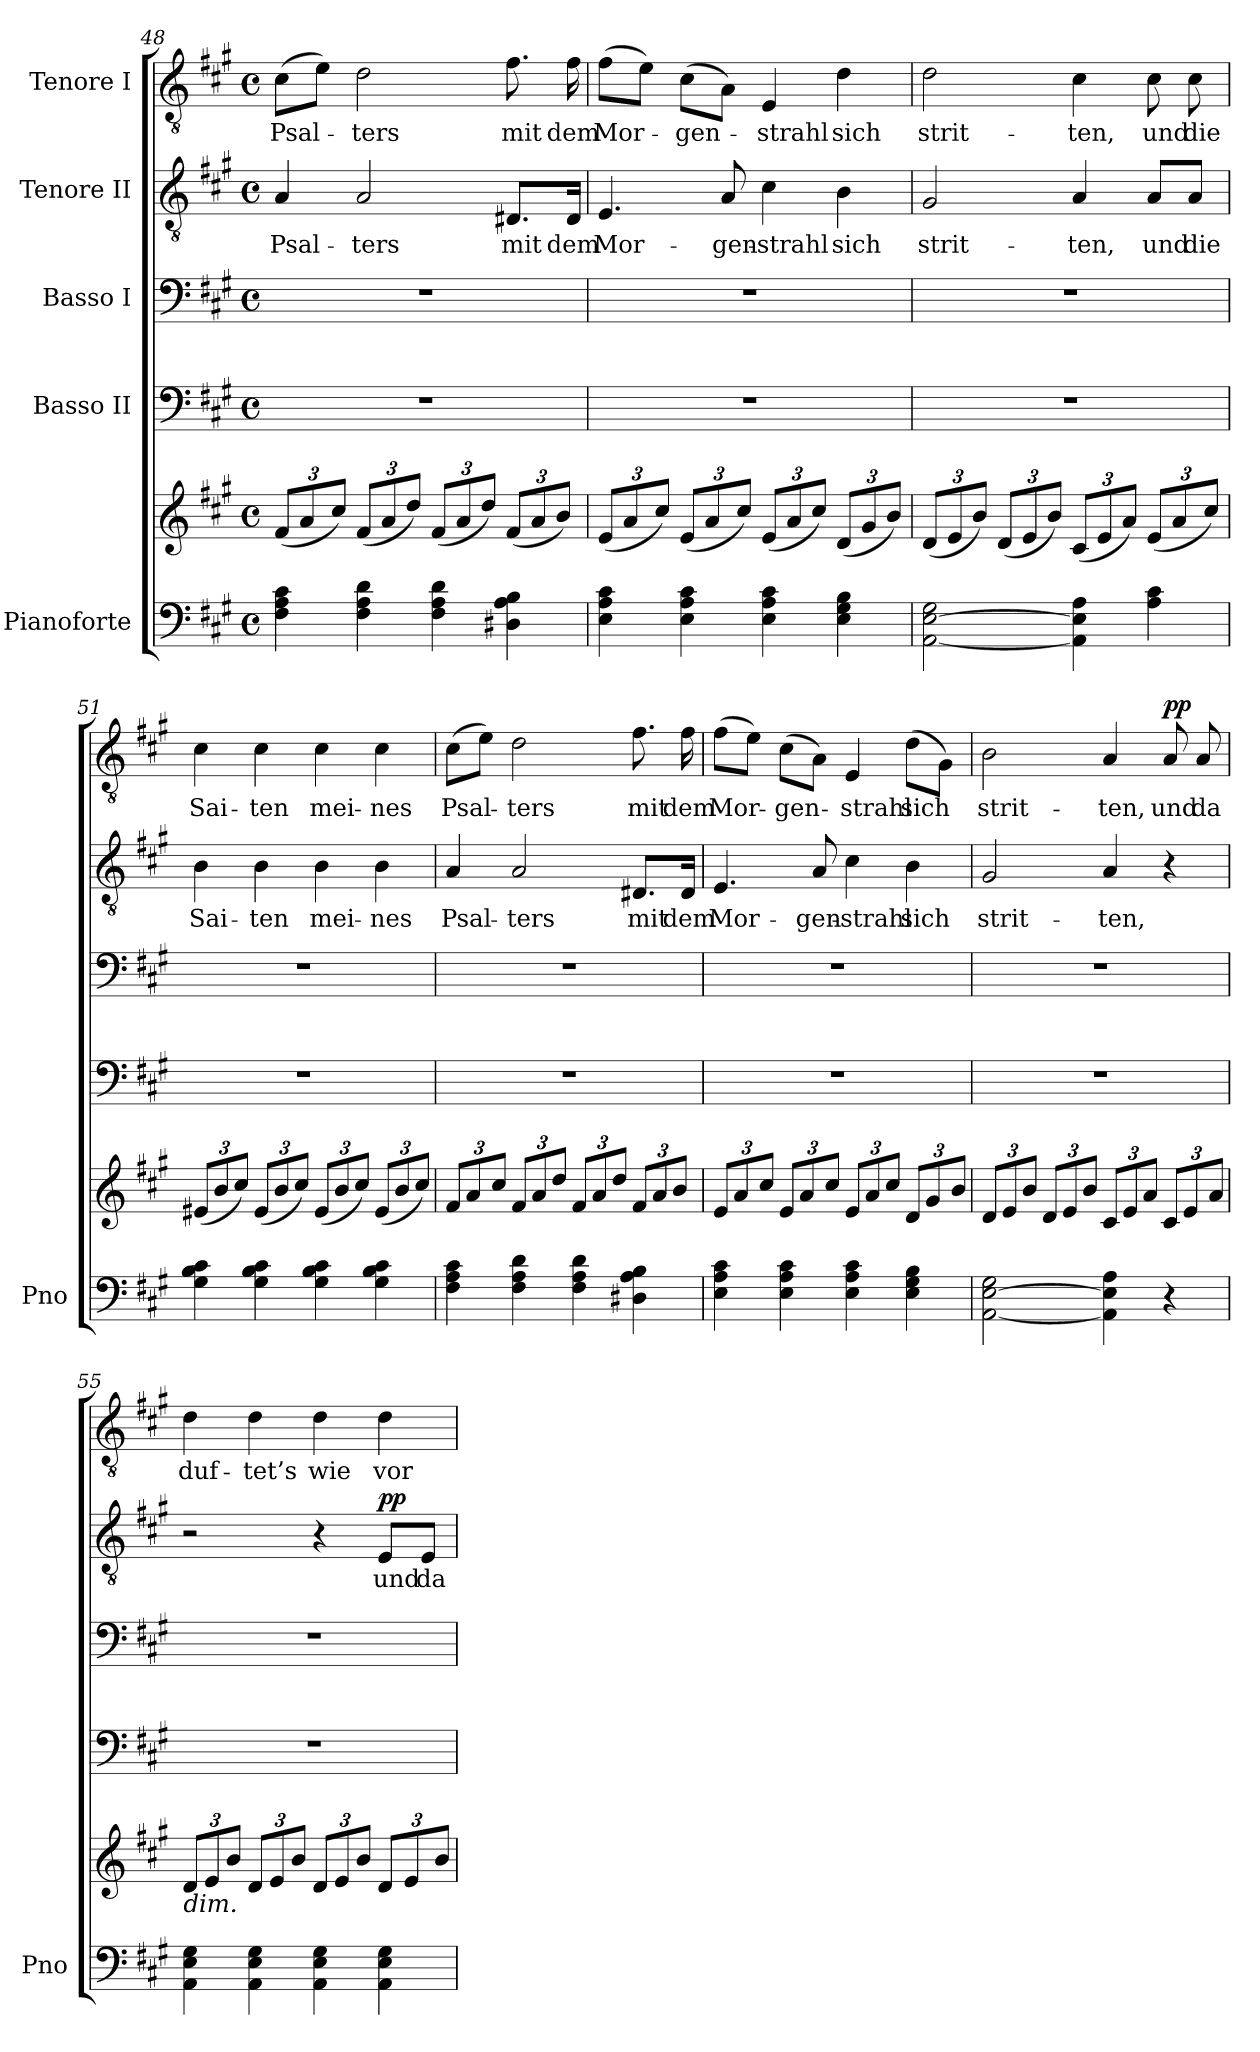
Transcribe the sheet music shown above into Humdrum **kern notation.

**kern	**kern	**kern	**kern	**kern	**text	**dynam	**kern	**text	**dynam
*part5	*part5	*part4	*part3	*part2	*part2	*part2	*part1	*part1	*part1
*staff6	*staff5	*staff4	*staff3	*staff2	*staff2	*staff2	*staff1	*staff1	*staff1
*I"Pianoforte	*	*I"Basso II	*I"Basso I	*I"Tenore II	*	*	*I"Tenore I	*	*
*I'Pno	*	*	*	*	*	*	*	*	*
*clefF4	*clefG2	*clefF4	*clefF4	*clefGv2	*	*	*clefGv2	*	*
*k[f#c#g#]	*k[f#c#g#]	*k[f#c#g#]	*k[f#c#g#]	*k[f#c#g#]	*	*	*k[f#c#g#]	*	*
*M4/4	*M4/4	*M4/4	*M4/4	*M4/4	*	*	*M4/4	*	*
*met(c)	*met(c)	*met(c)	*met(c)	*met(c)	*	*	*met(c)	*	*
*	*Xbrackettup	*	*	*	*	*	*	*	*
=48	=48	=48	=48	=48	=48	=48	=48	=48	=48
!	!	!	!	!	!LO:LY:b	!	!	!LO:LY:b	!
4F#\ 4A\ 4c#\	(12f#/L	1r	1r	4A/	Psal-	.	(8c#\L	Psal-	.
.	12a/	.	.	.	.	.	.	.	.
.	.	.	.	.	.	.	8e\J)	.	.
.	12cc#/J)	.	.	.	.	.	.	.	.
!	!	!	!	!	!LO:LY:b	!	!	!LO:LY:b	!
4F#\ 4A\ 4d\	(12f#/L	.	.	2A/	-ters	.	2d\	-ters	.
.	12a/	.	.	.	.	.	.	.	.
.	12dd/J)	.	.	.	.	.	.	.	.
4F#\ 4A\ 4d\	(12f#/L	.	.	.	.	.	.	.	.
.	12a/	.	.	.	.	.	.	.	.
.	12dd/J)	.	.	.	.	.	.	.	.
!	!	!	!	!	!LO:LY:b	!	!	!LO:LY:b	!
4D#X\ 4A\ 4B\	(12f#/L	.	.	8.D#X/L	mit	.	8.f#\	mit	.
.	12a/	.	.	.	.	.	.	.	.
.	12b/J)	.	.	.	.	.	.	.	.
!	!	!	!	!	!LO:LY:b	!	!	!LO:LY:b	!
.	.	.	.	16D#/Jk	dem	.	16f#\	dem	.
!!LO:LB:g=z
=49	=49	=49	=49	=49	=49	=49	=49	=49	=49
!	!	!	!	!	!LO:LY:b	!	!	!LO:LY:b	!
4E\ 4A\ 4c#\	(12e/L	1r	1r	4.E/	Mor-	.	(8f#\L	Mor-	.
.	12a/	.	.	.	.	.	.	.	.
.	.	.	.	.	.	.	8e\J)	.	.
.	12cc#/J)	.	.	.	.	.	.	.	.
!	!	!	!	!	!	!	!	!LO:LY:b	!
4E\ 4A\ 4c#\	(12e/L	.	.	.	.	.	(8c#\L	-gen-	.
.	12a/	.	.	.	.	.	.	.	.
!	!	!	!	!	!LO:LY:b	!	!	!	!
.	.	.	.	8A/	-gen-	.	8A\J)	.	.
.	12cc#/J)	.	.	.	.	.	.	.	.
!	!	!	!	!	!LO:LY:b	!	!	!LO:LY:b	!
4E\ 4A\ 4c#\	(12e/L	.	.	4c#\	-strahl	.	4E/	-strahl	.
.	12a/	.	.	.	.	.	.	.	.
.	12cc#/J)	.	.	.	.	.	.	.	.
!	!	!	!	!	!LO:LY:b	!	!	!LO:LY:b	!
4E\ 4G#\ 4B\	(12d/L	.	.	4B\	sich	.	4d\	sich	.
.	12g#/	.	.	.	.	.	.	.	.
.	12b/J)	.	.	.	.	.	.	.	.
=50	=50	=50	=50	=50	=50	=50	=50	=50	=50
!	!	!	!	!	!LO:LY:b	!	!	!LO:LY:b	!
[2AA\ [2E\ 2G#\	(12d/L	1r	1r	2G#/	strit-	.	2d\	strit-	.
.	12e/	.	.	.	.	.	.	.	.
.	12b/J)	.	.	.	.	.	.	.	.
.	(12d/L	.	.	.	.	.	.	.	.
.	12e/	.	.	.	.	.	.	.	.
.	12b/J)	.	.	.	.	.	.	.	.
!	!	!	!	!	!LO:LY:b	!	!	!LO:LY:b	!
4AA\] 4E\] 4A\	(12c#/L	.	.	4A/	-ten,	.	4c#\	-ten,	.
.	12e/	.	.	.	.	.	.	.	.
.	12a/J)	.	.	.	.	.	.	.	.
!	!	!	!	!	!LO:LY:b	!	!	!LO:LY:b	!
4A\ 4c#\	(12e/L	.	.	8A/L	und	.	8c#\	und	.
.	12a/	.	.	.	.	.	.	.	.
!	!	!	!	!	!LO:LY:b	!	!	!LO:LY:b	!
.	.	.	.	8A/J	die	.	8c#\	die	.
.	12cc#/J)	.	.	.	.	.	.	.	.
=51	=51	=51	=51	=51	=51	=51	=51	=51	=51
!	!	!	!	!	!LO:LY:b	!	!	!LO:LY:b	!
4G#\ 4B\ 4c#\	(12e#X/L	1r	1r	4B\	Sai-	.	4c#\	Sai-	.
.	12b/	.	.	.	.	.	.	.	.
.	12cc#/J)	.	.	.	.	.	.	.	.
!	!	!	!	!	!LO:LY:b	!	!	!LO:LY:b	!
4G#\ 4B\ 4c#\	(12e#/L	.	.	4B\	-ten	.	4c#\	-ten	.
.	12b/	.	.	.	.	.	.	.	.
.	12cc#/J)	.	.	.	.	.	.	.	.
!	!	!	!	!	!LO:LY:b	!	!	!LO:LY:b	!
4G#\ 4B\ 4c#\	(12e#/L	.	.	4B\	mei-	.	4c#\	mei-	.
.	12b/	.	.	.	.	.	.	.	.
.	12cc#/J)	.	.	.	.	.	.	.	.
!	!	!	!	!	!LO:LY:b	!	!	!LO:LY:b	!
4G#\ 4B\ 4c#\	(12e#/L	.	.	4B\	-nes	.	4c#\	-nes	.
.	12b/	.	.	.	.	.	.	.	.
.	12cc#/J)	.	.	.	.	.	.	.	.
=52	=52	=52	=52	=52	=52	=52	=52	=52	=52
!	!	!	!	!	!LO:LY:b	!	!	!LO:LY:b	!
4F#\ 4A\ 4c#\	12f#/L	1r	1r	4A/	Psal-	.	(8c#\L	Psal-	.
.	12a/	.	.	.	.	.	.	.	.
.	.	.	.	.	.	.	8e\J)	.	.
.	12cc#/J	.	.	.	.	.	.	.	.
!	!	!	!	!	!LO:LY:b	!	!	!LO:LY:b	!
4F#\ 4A\ 4d\	12f#/L	.	.	2A/	-ters	.	2d\	-ters	.
.	12a/	.	.	.	.	.	.	.	.
.	12dd/J	.	.	.	.	.	.	.	.
4F#\ 4A\ 4d\	12f#/L	.	.	.	.	.	.	.	.
.	12a/	.	.	.	.	.	.	.	.
.	12dd/J	.	.	.	.	.	.	.	.
!	!	!	!	!	!LO:LY:b	!	!	!LO:LY:b	!
4D#X\ 4A\ 4B\	12f#/L	.	.	8.D#X/L	mit	.	8.f#\	mit	.
.	12a/	.	.	.	.	.	.	.	.
.	12b/J	.	.	.	.	.	.	.	.
!	!	!	!	!	!LO:LY:b	!	!	!LO:LY:b	!
.	.	.	.	16D#/Jk	dem	.	16f#\	dem	.
!!LO:LB:g=z
=53	=53	=53	=53	=53	=53	=53	=53	=53	=53
!	!	!	!	!	!LO:LY:b	!	!	!LO:LY:b	!
4E\ 4A\ 4c#\	12e/L	1r	1r	4.E/	Mor-	.	(8f#\L	Mor-	.
.	12a/	.	.	.	.	.	.	.	.
.	.	.	.	.	.	.	8e\J)	.	.
.	12cc#/J	.	.	.	.	.	.	.	.
!	!	!	!	!	!	!	!	!LO:LY:b	!
4E\ 4A\ 4c#\	12e/L	.	.	.	.	.	(8c#\L	-gen-	.
.	12a/	.	.	.	.	.	.	.	.
!	!	!	!	!	!LO:LY:b	!	!	!	!
.	.	.	.	8A/	-gen-	.	8A\J)	.	.
.	12cc#/J	.	.	.	.	.	.	.	.
!	!	!	!	!	!LO:LY:b	!	!	!LO:LY:b	!
4E\ 4A\ 4c#\	12e/L	.	.	4c#\	-strahl	.	4E/	-strahl	.
.	12a/	.	.	.	.	.	.	.	.
.	12cc#/J	.	.	.	.	.	.	.	.
!	!	!	!	!	!LO:LY:b	!	!	!LO:LY:b	!
4E\ 4G#\ 4B\	12d/L	.	.	4B\	sich	.	(8d\L	sich	.
.	12g#/	.	.	.	.	.	.	.	.
.	.	.	.	.	.	.	8G#\J)	.	.
.	12b/J	.	.	.	.	.	.	.	.
=54	=54	=54	=54	=54	=54	=54	=54	=54	=54
!	!	!	!	!	!LO:LY:b	!	!	!LO:LY:b	!
[2AA\ [2E\ 2G#\	12d/L	1r	1r	2G#/	strit-	.	2B\	strit-	.
.	12e/	.	.	.	.	.	.	.	.
.	12b/J	.	.	.	.	.	.	.	.
.	12d/L	.	.	.	.	.	.	.	.
.	12e/	.	.	.	.	.	.	.	.
.	12b/J	.	.	.	.	.	.	.	.
!	!	!	!	!	!LO:LY:b	!	!	!LO:LY:b	!
4AA\] 4E\] 4A\	12c#/L	.	.	4A/	-ten,	.	4A/	-ten,	.
.	12e/	.	.	.	.	.	.	.	.
.	12a/J	.	.	.	.	.	.	.	.
!	!	!	!	!	!	!	!	!LO:LY:b	!LO:DY:a
4r	12c#/L	.	.	4r	.	.	8A/	und	pp
.	12e/	.	.	.	.	.	.	.	.
!	!	!	!	!	!	!	!	!LO:LY:b	!
.	.	.	.	.	.	.	8A/	da	.
.	12a/J	.	.	.	.	.	.	.	.
=55	=55	=55	=55	=55	=55	=55	=55	=55	=55
!	!LO:TX:b:i:t=dim.	!	!	!	!	!	!	!	!
!	!	!	!	!	!	!	!	!LO:LY:b	!
4AA\ 4E\ 4G#\	12d/L	1r	1r	2r	.	.	4d\	duf-	.
.	12e/	.	.	.	.	.	.	.	.
.	12b/J	.	.	.	.	.	.	.	.
!	!	!	!	!	!	!	!	!LO:LY:b	!
4AA\ 4E\ 4G#\	12d/L	.	.	.	.	.	4d\	-tet’s	.
.	12e/	.	.	.	.	.	.	.	.
.	12b/J	.	.	.	.	.	.	.	.
!	!	!	!	!	!	!	!	!LO:LY:b	!
4AA\ 4E\ 4G#\	12d/L	.	.	4r	.	.	4d\	wie	.
.	12e/	.	.	.	.	.	.	.	.
.	12b/J	.	.	.	.	.	.	.	.
!	!	!	!	!	!LO:LY:b	!LO:DY:a	!	!LO:LY:b	!
4AA\ 4E\ 4G#\	12d/L	.	.	8E/L	und	pp	4d\	vor	.
.	12e/	.	.	.	.	.	.	.	.
!	!	!	!	!	!LO:LY:b	!	!	!	!
.	.	.	.	8E/J	da	.	.	.	.
.	12b/J	.	.	.	.	.	.	.	.
=	=	=	=	=	=	=	=	=	=
*-	*-	*-	*-	*-	*-	*-	*-	*-	*-
